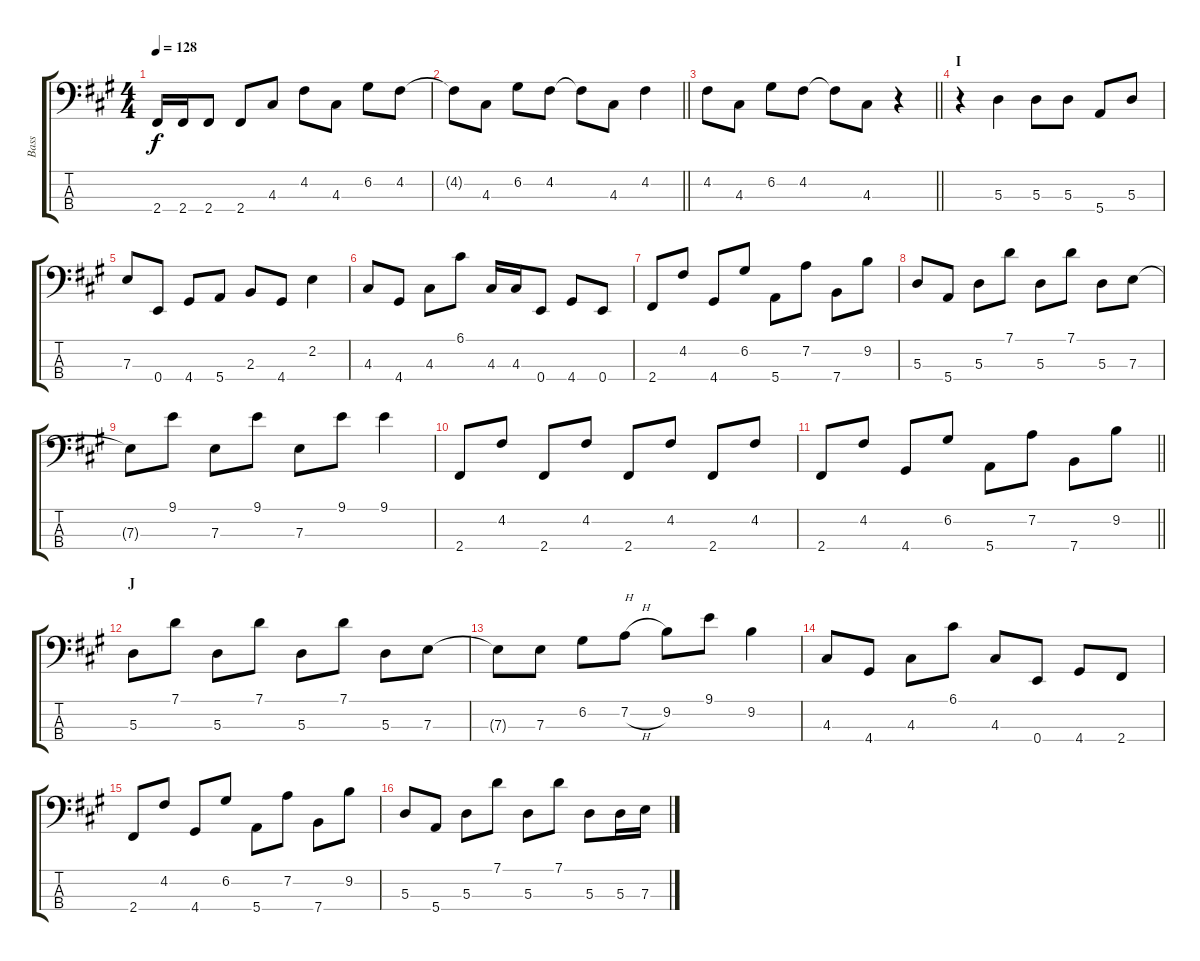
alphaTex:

\track ("Bass" "Bass") {instrument electricbasspick}
\staff {score tabs}
\tuning (G2 D2 A1 E1) {hide}
\ts (4 4)
\tempo 128
\clef f4
\ks a
2.4.16{dy f} 2.4.16 2.4.8 2.4.8 4.3.8 4.2.8 4.3.8 6.2.8 4.2.8 |
\barLineRight lightlight
4.2{t}.8 4.3.8 6.2.8 4.2.8 4.2{t}.8 4.3.8 4.2.4 |
\barLineRight lightlight
4.2.8 4.3.8 6.2.8 4.2.8 4.2{t}.8 4.3.8 r.4 |
\section ("" "I")
r.4 5.3.4 5.3.8 5.3.8 5.4.8 5.3.8 |
7.3.8 0.4.8 4.4.8 5.4.8 2.3.8 4.4.8 2.2.4 |
4.3.8 4.4.8 4.3.8 6.1.8 4.3.16 4.3.16 0.4.8 4.4.8 0.4.8 |
2.4.8 4.2.8 4.4.8 6.2.8 5.4.8 7.2.8 7.4.8 9.2.8 |
5.3.8 5.4.8 5.3.8 7.1.8 5.3.8 7.1.8 5.3.8 7.3.8 |
7.3{t}.8 9.1.8 7.3.8 9.1.8 7.3.8 9.1.8 9.1.4 |
2.4.8 4.2.8 2.4.8 4.2.8 2.4.8 4.2.8 2.4.8 4.2.8 |
\barLineRight lightlight
2.4.8 4.2.8 4.4.8 6.2.8 5.4.8 7.2.8 7.4.8 9.2.8 |
\section ("" "J")
5.3.8 7.1.8 5.3.8 7.1.8 5.3.8 7.1.8 5.3.8 7.3.8 |
7.3{t}.8 7.3.8 6.2.8 7.2{h}.8{txt "H"} 9.2.8 9.1.8 9.2.4 |
4.3.8 4.4.8 4.3.8 6.1.8 4.3.8 0.4.8 4.4.8 2.4.8 |
2.4.8 4.2.8 4.4.8 6.2.8 5.4.8 7.2.8 7.4.8 9.2.8 |
5.3.8 5.4.8 5.3.8 7.1.8 5.3.8 7.1.8 5.3.8 5.3.16 7.3.16
